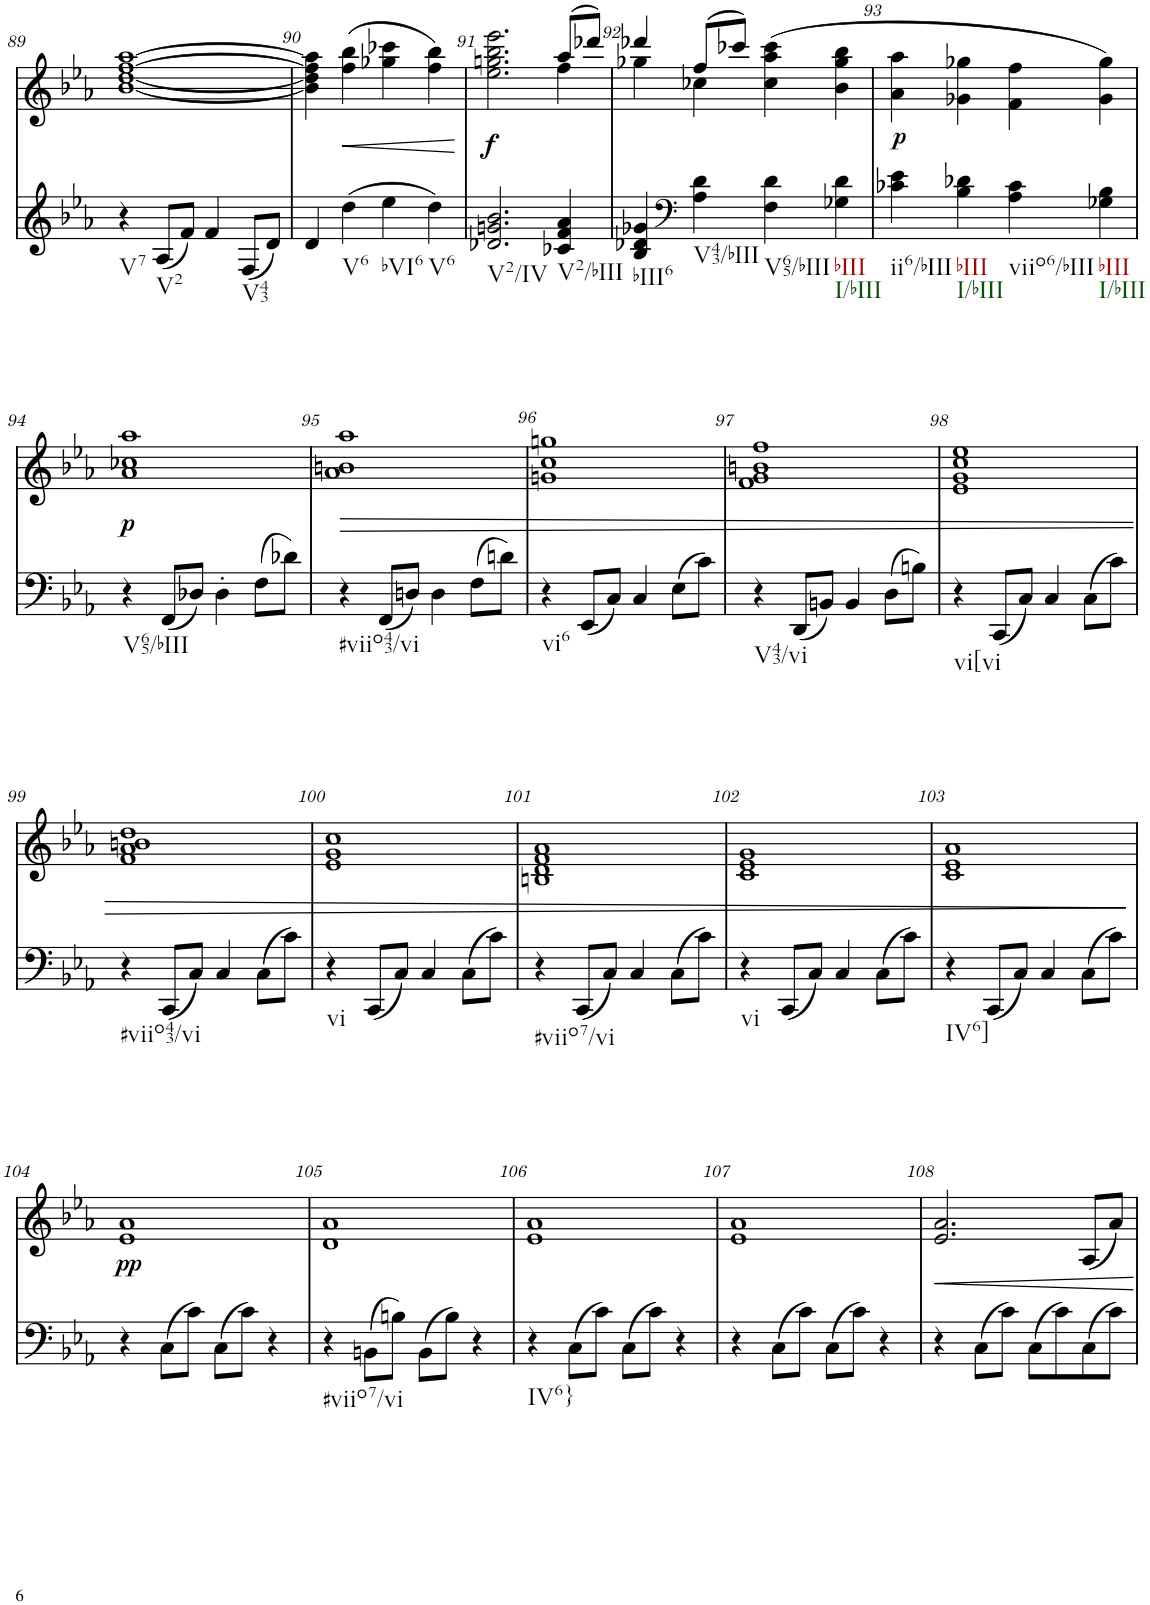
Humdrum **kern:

**kern	**kern	**text	**dynam
*part2	*part1	*part1	*part1
*staff2	*staff1	*staff1	*staff1
*I"piano	*I"piano	*	*
*I'Pno	*I'Pno	*	*
!!LO:PB:g=z
*clefG2	*clefG2	*	*
*k[b-e-a-]	*k[b-e-a-]	*	*
*E-:	*E-:	*	*
*M2/2	*M2/2	*	*
*met(c|)	*met(c|)	*	*
=89	=89	=89	=89
!LO:TX:b:t=V7	!	!	!
4r	[1b- [1dd [1ff [1aa-	.	.
!LO:TX:b:t=V2	!	!	!
(8A-/L	.	.	.
8f/J)	.	.	.
4f/	.	.	.
!LO:TX:b:t=V43	!	!	!
(8F/L	.	.	.
8d/J)	.	.	.
=90	=90	=90	=90
4d/	4b-\] 4dd\] 4ff\] 4aa-\]	.	.
!LO:TX:b:t=V6	!	!	!
!	!	!	!LO:HP:b
(4dd\	(4ff\ 4bb-\	.	<
!LO:TX:b:t=bVI6	!	!	!
4ee-\	4gg-X\ 4ccc-X\	.	.
!LO:TX:b:t=V6	!	!	!
4dd\)	4ff\ 4bb-\)	.	.
.	.	.	[
=91	=91	=91	=91
*	*^	*	*
!LO:TX:b:t=V2/IV	!	!	!	!
!	!	!	!	!LO:DY:b
2.d-X/ 2.gn/ 2.b-/	2.ee-\ 2.ggn\ 2.bb-\ 2.eee-\	2.ryy	.	f
!LO:TX:b:t=V2/bIII	!	!	!	!
4c-X/ 4f/ 4a-/	(8aa-/L	4ff\	.	.
.	8ddd-X/J)	.	.	.
=92	=92	=92	=92	=92
!LO:TX:b:t=bIII6	!	!	!	!
4B-/ 4d-X/ 4g-X/	4ddd-X/	4gg-X\	.	.
*clefF4	*	*	*	*
!LO:TX:b:t=V43/bIII	!	!	!	!
4A-\ 4d-\	(8ff/L	4cc-X\	.	.
.	8ccc-X/J)	.	.	.
!LO:TX:b:t=V65/bIII	!	!	!	!
4F\ 4d-\	(>4cc-\ 4aa-\ 4ccc-\	2ryy	.	.
!LO:TX:b:t=bIII	!	!	!	!
!LO:TX:b:t=I/bIII	!	!	!	!
4G-X\ 4d-\	4b-\ 4gg-\ 4bb-\	.	.	.
*	*v	*v	*	*
=93	=93	=93	=93
!LO:TX:b:t=ii6/bIII	!	!	!
!	!	!LO:LY:b	!
4c-X\ 4e-\	4a-\ 4aa-\	.	.
!LO:TX:b:t=bIII	!	!	!
!LO:TX:b:t=I/bIII	!	!	!
4B-\ 4d-X\	4g-X\ 4gg-X\	.	.
!LO:TX:b:t=viio6/bIII	!	!	!
4A-\ 4c-\	4f\ 4ff\	.	.
!LO:TX:b:t=bIII	!	!	!
!LO:TX:b:t=I/bIII	!	!	!
4G-X\ 4B-\	4g-\ 4gg-\)	.	.
!!LO:LB:g=z
=94	=94	=94	=94
!LO:TX:b:t=V65/bIII	!	!	!
!	!	!	!LO:DY:b
4r	1a- 1cc-X 1aa-	.	p
(8FF/L	.	.	.
8D-X/J)	.	.	.
4D-'\	.	.	.
(8F\L	.	.	.
8d-X\J)	.	.	.
=95	=95	=95	=95
!LO:TX:b:t=#viio43/vi	!	!	!
!	!	!	!LO:HP:b
4r	1a- 1bn 1aa-	.	>
(8FF/L	.	.	.
8Dn/J)	.	.	.
4D\	.	.	.
(8F\L	.	.	.
8dn\J)	.	.	.
=96	=96	=96	=96
!LO:TX:b:t=vi6	!	!	!
4r	1gn 1cc 1ggn	.	.
(8EE-/L	.	.	.
8C/J)	.	.	.
4C/	.	.	.
(8E-\L	.	.	.
8c\J)	.	.	.
=97	=97	=97	=97
!LO:TX:b:t=V43/vi	!	!	!
4r	1f 1g 1bn 1ff	.	.
(8DD/L	.	.	.
8BBn/J)	.	.	.
4BB/	.	.	.
(8D\L	.	.	.
8Bn\J)	.	.	.
=98	=98	=98	=98
!LO:TX:b:t=vi[vi	!	!	!
4r	1e- 1g 1cc 1ee-	.	.
(8CC/L	.	.	.
8C/J)	.	.	.
4C/	.	.	.
(8C\L	.	.	.
8c\J)	.	.	.
!!LO:LB:g=z
=99	=99	=99	=99
!LO:TX:b:t=#viio43/vi	!	!	!
4r	1f 1a- 1bn 1dd	.	.
(8CC/L	.	.	.
8C/J)	.	.	.
4C/	.	.	.
(8C\L	.	.	.
8c\J)	.	.	.
=100	=100	=100	=100
!LO:TX:b:t=vi	!	!	!
4r	1e- 1g 1cc	.	.
(8CC/L	.	.	.
8C/J)	.	.	.
4C/	.	.	.
(8C\L	.	.	.
8c\J)	.	.	.
=101	=101	=101	=101
!LO:TX:b:t=#viio7/vi	!	!	!
4r	1Bn 1d 1f 1a-	.	.
(8CC/L	.	.	.
8C/J)	.	.	.
4C/	.	.	.
(8C\L	.	.	.
8c\J)	.	.	.
=102	=102	=102	=102
!LO:TX:b:t=vi	!	!	!
4r	1c 1e- 1g	.	.
(8CC/L	.	.	.
8C/J)	.	.	.
4C/	.	.	.
(8C\L	.	.	.
8c\J)	.	.	.
=103	=103	=103	=103
!LO:TX:b:t=IV6]	!	!	!
4r	1c 1e- 1a-	.	.
(8CC/L	.	.	.
8C/J)	.	.	.
4C/	.	.	.
(8C\L	.	.	.
8c\J)	.	.	.
.	.	.	]
!!LO:LB:g=z
=104	=104	=104	=104
!	!	!LO:LY:b	!
4r	1e- 1a-	.	.
(8C\L	.	.	.
8c\J)	.	.	.
(8C\L	.	.	.
8c\J)	.	.	.
4r	.	.	.
=105	=105	=105	=105
!LO:TX:b:t=#viio7/vi	!	!	!
4r	1d 1a-	.	.
(8BBn\L	.	.	.
8Bn\J)	.	.	.
(8BB\L	.	.	.
8B\J)	.	.	.
4r	.	.	.
=106	=106	=106	=106
!LO:TX:b:t=IV6}	!	!	!
4r	1e- 1a-	.	.
(8C\L	.	.	.
8c\J)	.	.	.
(8C\L	.	.	.
8c\J)	.	.	.
4r	.	.	.
=107	=107	=107	=107
4r	1e- 1a-	.	.
(8C\L	.	.	.
8c\J)	.	.	.
(8C\L	.	.	.
8c\J)	.	.	.
4r	.	.	.
=108	=108	=108	=108
4r	2.e-/ 2.a-/	.	.
(8C\L	.	.	.
8c\J)	.	.	.
(8C\L	.	.	.
8c\)	.	.	.
(8C\	(8A-/L	.	.
8c\J)	8a-/J)	.	.
=	=	=	=
*-	*-	*-	*-
